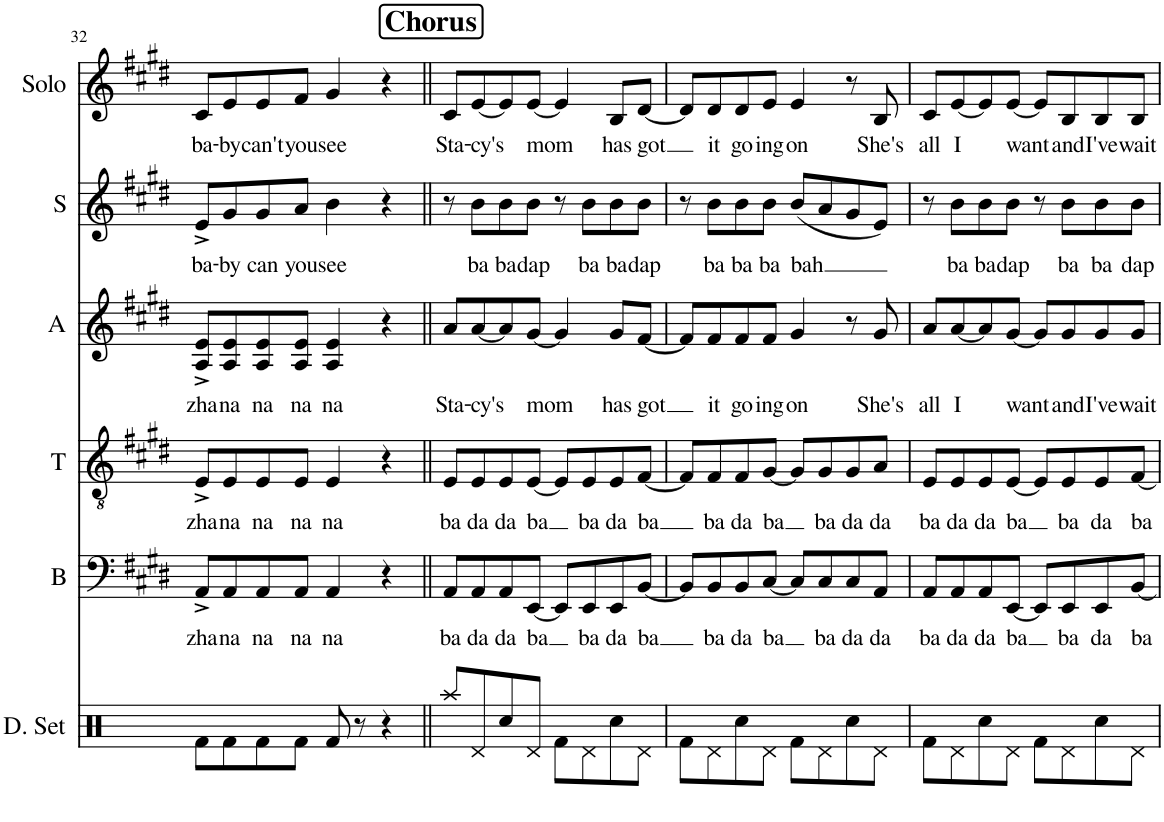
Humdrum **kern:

**kern	**kern	**text	**kern	**text	**kern	**text	**kern	**text	**kern	**text
*part6	*part5	*part5	*part4	*part4	*part3	*part3	*part2	*part2	*part1	*part1
*staff6	*staff5	*staff5	*staff4	*staff4	*staff3	*staff3	*staff2	*staff2	*staff1	*staff1
*I"Drumset	*I"Bass	*	*I"Tenor	*	*I"Alto	*	*I"Soprano	*	*I"Solo	*
*I'D. Set	*I'B	*	*I'T	*	*I'A	*	*I'S	*	*I'Solo	*
!!LO:PB:g=z
*clefX	*clefF4	*	*clefGv2	*	*clefG2	*	*clefG2	*	*clefG2	*
*k[]	*k[f#c#g#d#]	*	*k[f#c#g#d#]	*	*k[f#c#g#d#]	*	*k[f#c#g#d#]	*	*k[f#c#g#d#]	*
*M4/4	*M4/4	*	*M4/4	*	*M4/4	*	*M4/4	*	*M4/4	*
=32	=32	=32	=32	=32	=32	=32	=32	=32	=32	=32
!	!	!LO:LY:b	!	!LO:LY:b	!	!LO:LY:b	!	!LO:LY:b	!	!LO:LY:b
8Rf\L	8AA^/L	zha	8E^/L	zha	8A/^ 8e/^L	zha	8e^/L	ba-	8c#/L	ba-
!	!	!LO:LY:b	!	!LO:LY:b	!	!LO:LY:b	!	!LO:LY:b	!	!LO:LY:b
8Rf\	8AA/	na	8E/	na	8A/ 8e/	na	8g#/	-by	8e/	-by
!	!	!LO:LY:b	!	!LO:LY:b	!	!LO:LY:b	!	!LO:LY:b	!	!LO:LY:b
8Rf\	8AA/	na	8E/	na	8A/ 8e/	na	8g#/	can	8e/	can't
!	!	!LO:LY:b	!	!LO:LY:b	!	!LO:LY:b	!	!LO:LY:b	!	!LO:LY:b
8Rf\J	8AA/J	na	8E/J	na	8A/ 8e/J	na	8a/J	you	8f#/J	you
!	!	!LO:LY:b	!	!LO:LY:b	!	!LO:LY:b	!	!LO:LY:b	!	!LO:LY:b
8Rf/	4AA/	na	4E/	na	4A/ 4e/	na	4b\	see	4g#/	see
8r	.	.	.	.	.	.	.	.	.	.
4r	4r	.	4r	.	4r	.	4r	.	4r	.
!!LO:REH:place=s1:a:B:cj:fs=14:t=Chorus
=33||	=33||	=33||	=33||	=33||	=33||	=33||	=33||	=33||	=33||	=33||
!	!	!LO:LY:b	!	!LO:LY:b	!	!LO:LY:b	!	!	!	!LO:LY:b
8Raa/L	8AA/L	ba	8E/L	ba	8a/L	Sta-	8r	.	8c#/L	Sta-
!	!	!LO:LY:b	!	!LO:LY:b	!	!LO:LY:b	!	!LO:LY:b	!	!LO:LY:b
8Rd/	8AA/	da	8E/	da	[8a/	-cy's	8b\L	ba	[8e/	-cy's
!	!	!LO:LY:b	!	!LO:LY:b	!	!	!	!LO:LY:b	!	!
8Rcc/	8AA/	da	8E/	da	8a/]	.	8b\	ba	8e/]	.
!	!	!LO:LY:b	!	!LO:LY:b	!	!LO:LY:b	!	!LO:LY:b	!	!LO:LY:b
8Rd/J	[8EE/J	ba	[8E/J	ba	[8g#/J	mom	8b\J	dap	[8e/J	mom
8Rf\L	8EE/L]	.	8E/L]	.	4g#/]	.	8r	.	4e/]	.
!	!	!LO:LY:b	!	!LO:LY:b	!	!	!	!LO:LY:b	!	!
8Rd\	8EE/	ba	8E/	ba	.	.	8b\L	ba	.	.
!	!	!LO:LY:b	!	!LO:LY:b	!	!LO:LY:b	!	!LO:LY:b	!	!LO:LY:b
8Rcc\	8EE/	da	8E/	da	8g#/L	has	8b\	ba	8B/L	has
!	!	!LO:LY:b	!	!LO:LY:b	!	!LO:LY:b	!	!LO:LY:b	!	!LO:LY:b
8Rd\J	[8BB/J	ba	[8F#/J	ba	[8f#/J	got	8b\J	dap	[8d#/J	got
=34	=34	=34	=34	=34	=34	=34	=34	=34	=34	=34
8Rf\L	8BB/L]	.	8F#/L]	.	8f#/L]	.	8r	.	8d#/L]	.
!	!	!LO:LY:b	!	!LO:LY:b	!	!LO:LY:b	!	!LO:LY:b	!	!LO:LY:b
8Rd\	8BB/	ba	8F#/	ba	8f#/	it	8b\L	ba	8d#/	it
!	!	!LO:LY:b	!	!LO:LY:b	!	!LO:LY:b	!	!LO:LY:b	!	!LO:LY:b
8Rcc\	8BB/	da	8F#/	da	8f#/	go-	8b\	ba	8d#/	go-
!	!	!LO:LY:b	!	!LO:LY:b	!	!LO:LY:b	!	!LO:LY:b	!	!LO:LY:b
8Rd\J	[8C#/J	ba	[8G#/J	ba	8f#/J	-ing	8b\J	ba	8e/J	-ing
!	!	!	!	!	!	!LO:LY:b	!	!LO:LY:b	!	!LO:LY:b
8Rf\L	8C#/L]	.	8G#/L]	.	4g#/	on	(8b/L	bah	4e/	on
!	!	!LO:LY:b	!	!LO:LY:b	!	!	!	!	!	!
8Rd\	8C#/	ba	8G#/	ba	.	.	8a/	.	.	.
!	!	!LO:LY:b	!	!LO:LY:b	!	!	!	!	!	!
8Rcc\	8C#/	da	8G#/	da	8r	.	8g#/	.	8r	.
!	!	!LO:LY:b	!	!LO:LY:b	!	!LO:LY:b	!	!	!	!LO:LY:b
8Rd\J	8AA/J	da	8A/J	da	8g#/	She's	8e/J)	.	8B/	She's
=35	=35	=35	=35	=35	=35	=35	=35	=35	=35	=35
!	!	!LO:LY:b	!	!LO:LY:b	!	!LO:LY:b	!	!	!	!LO:LY:b
8Rf\L	8AA/L	ba	8E/L	ba	8a/L	all	8r	.	8c#/L	all
!	!	!LO:LY:b	!	!LO:LY:b	!	!LO:LY:b	!	!LO:LY:b	!	!LO:LY:b
8Rd\	8AA/	da	8E/	da	[8a/	I	8b\L	ba	[8e/	I
!	!	!LO:LY:b	!	!LO:LY:b	!	!	!	!LO:LY:b	!	!
8Rcc\	8AA/	da	8E/	da	8a/]	.	8b\	ba	8e/]	.
!	!	!LO:LY:b	!	!LO:LY:b	!	!LO:LY:b	!	!LO:LY:b	!	!LO:LY:b
8Rd\J	[8EE/J	ba	[8E/J	ba	[8g#/J	want	8b\J	dap	[8e/J	want
8Rf\L	8EE/L]	.	8E/L]	.	8g#/L]	.	8r	.	8e/L]	.
!	!	!LO:LY:b	!	!LO:LY:b	!	!LO:LY:b	!	!LO:LY:b	!	!LO:LY:b
8Rd\	8EE/	ba	8E/	ba	8g#/	and	8b\L	ba	8B/	and
!	!	!LO:LY:b	!	!LO:LY:b	!	!LO:LY:b	!	!LO:LY:b	!	!LO:LY:b
8Rcc\	8EE/	da	8E/	da	8g#/	I've	8b\	ba	8B/	I've
!	!	!LO:LY:b	!	!LO:LY:b	!	!LO:LY:b	!	!LO:LY:b	!	!LO:LY:b
8Rd\J	[8BB/J	ba	[8F#/J	ba	8g#/J	wait-	8b\J	dap	8B/J	wait-
=	=	=	=	=	=	=	=	=	=	=
*-	*-	*-	*-	*-	*-	*-	*-	*-	*-	*-
